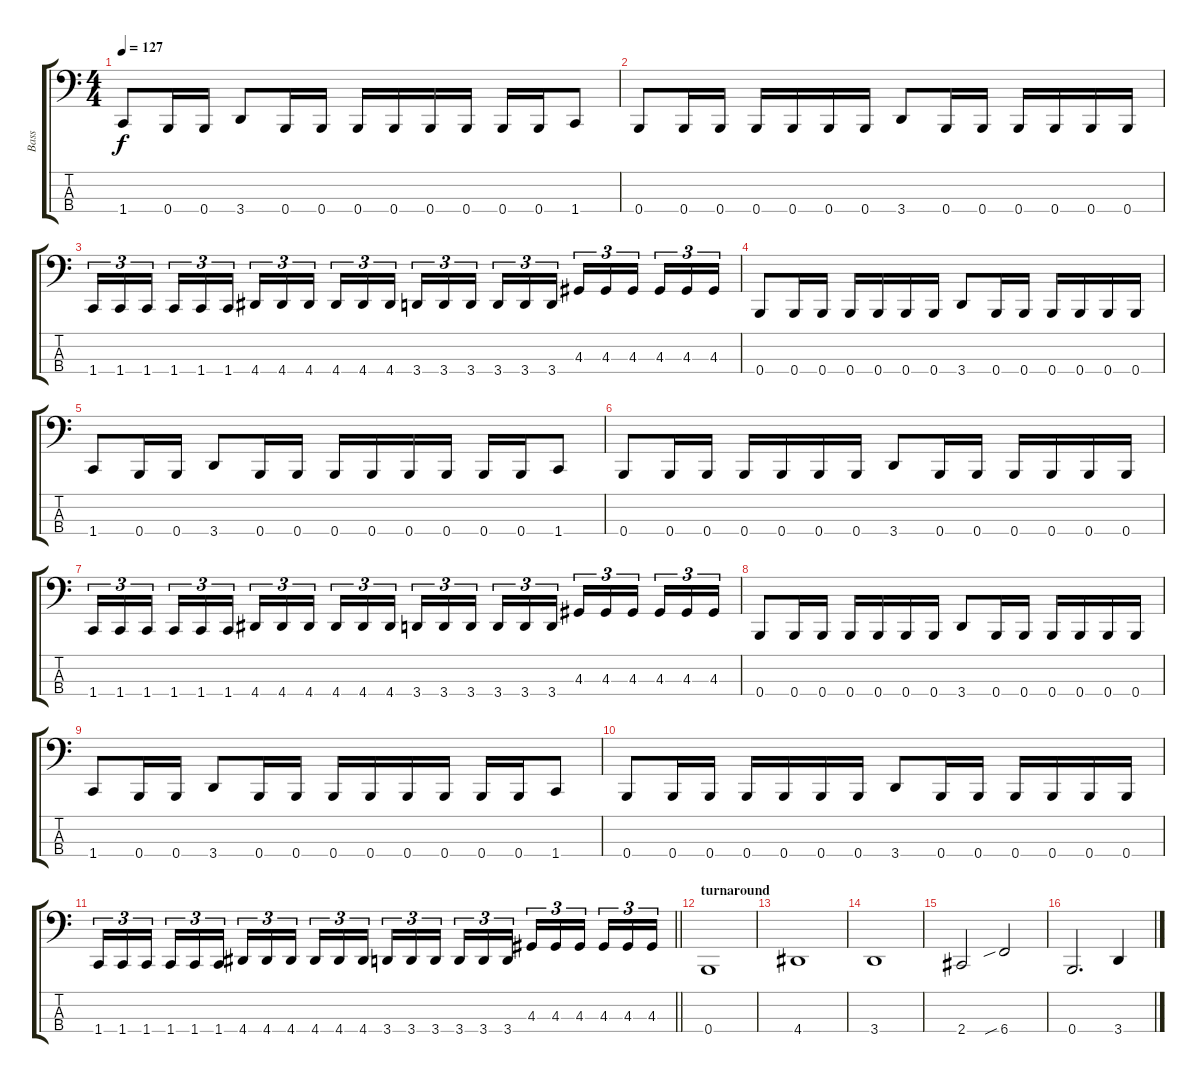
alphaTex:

\track ("Bass" "Bass") {instrument electricbassfinger}
\staff {score tabs}
\tuning (D2 A1 E1 B0) {hide}
\ts (4 4)
\tempo 127
\clef f4
\ks c
1.4.8{dy f} 0.4.16 0.4.16 3.4.8 0.4.16 0.4.16 0.4.16 0.4.16 0.4.16 0.4.16 0.4.16 0.4.16 1.4.8 |
0.4.8 0.4.16 0.4.16 0.4.16 0.4.16 0.4.16 0.4.16 3.4.8 0.4.16 0.4.16 0.4.16 0.4.16 0.4.16 0.4.16 |
1.4.16{tu (3 2)} 1.4.16{tu (3 2)} 1.4.16{tu (3 2) beam splitsecondary} 1.4.16{tu (3 2)} 1.4.16{tu (3 2)} 1.4.16{tu (3 2)} 4.4.16{tu (3 2)} 4.4.16{tu (3 2)} 4.4.16{tu (3 2) beam splitsecondary} 4.4.16{tu (3 2)} 4.4.16{tu (3 2)} 4.4.16{tu (3 2)} 3.4.16{tu (3 2)} 3.4.16{tu (3 2)} 3.4.16{tu (3 2) beam splitsecondary} 3.4.16{tu (3 2)} 3.4.16{tu (3 2)} 3.4.16{tu (3 2)} 4.3.16{tu (3 2)} 4.3.16{tu (3 2)} 4.3.16{tu (3 2) beam splitsecondary} 4.3.16{tu (3 2)} 4.3.16{tu (3 2)} 4.3.16{tu (3 2)} |
0.4.8 0.4.16 0.4.16 0.4.16 0.4.16 0.4.16 0.4.16 3.4.8 0.4.16 0.4.16 0.4.16 0.4.16 0.4.16 0.4.16 |
1.4.8 0.4.16 0.4.16 3.4.8 0.4.16 0.4.16 0.4.16 0.4.16 0.4.16 0.4.16 0.4.16 0.4.16 1.4.8 |
0.4.8 0.4.16 0.4.16 0.4.16 0.4.16 0.4.16 0.4.16 3.4.8 0.4.16 0.4.16 0.4.16 0.4.16 0.4.16 0.4.16 |
1.4.16{tu (3 2)} 1.4.16{tu (3 2)} 1.4.16{tu (3 2) beam splitsecondary} 1.4.16{tu (3 2)} 1.4.16{tu (3 2)} 1.4.16{tu (3 2)} 4.4.16{tu (3 2)} 4.4.16{tu (3 2)} 4.4.16{tu (3 2) beam splitsecondary} 4.4.16{tu (3 2)} 4.4.16{tu (3 2)} 4.4.16{tu (3 2)} 3.4.16{tu (3 2)} 3.4.16{tu (3 2)} 3.4.16{tu (3 2) beam splitsecondary} 3.4.16{tu (3 2)} 3.4.16{tu (3 2)} 3.4.16{tu (3 2)} 4.3.16{tu (3 2)} 4.3.16{tu (3 2)} 4.3.16{tu (3 2) beam splitsecondary} 4.3.16{tu (3 2)} 4.3.16{tu (3 2)} 4.3.16{tu (3 2)} |
0.4.8 0.4.16 0.4.16 0.4.16 0.4.16 0.4.16 0.4.16 3.4.8 0.4.16 0.4.16 0.4.16 0.4.16 0.4.16 0.4.16 |
1.4.8 0.4.16 0.4.16 3.4.8 0.4.16 0.4.16 0.4.16 0.4.16 0.4.16 0.4.16 0.4.16 0.4.16 1.4.8 |
0.4.8 0.4.16 0.4.16 0.4.16 0.4.16 0.4.16 0.4.16 3.4.8 0.4.16 0.4.16 0.4.16 0.4.16 0.4.16 0.4.16 |
\barLineRight lightlight
1.4.16{tu (3 2)} 1.4.16{tu (3 2)} 1.4.16{tu (3 2) beam splitsecondary} 1.4.16{tu (3 2)} 1.4.16{tu (3 2)} 1.4.16{tu (3 2)} 4.4.16{tu (3 2)} 4.4.16{tu (3 2)} 4.4.16{tu (3 2) beam splitsecondary} 4.4.16{tu (3 2)} 4.4.16{tu (3 2)} 4.4.16{tu (3 2)} 3.4.16{tu (3 2)} 3.4.16{tu (3 2)} 3.4.16{tu (3 2) beam splitsecondary} 3.4.16{tu (3 2)} 3.4.16{tu (3 2)} 3.4.16{tu (3 2)} 4.3.16{tu (3 2)} 4.3.16{tu (3 2)} 4.3.16{tu (3 2) beam splitsecondary} 4.3.16{tu (3 2)} 4.3.16{tu (3 2)} 4.3.16{tu (3 2)} |
\section ("" "turnaround")
0.4.1 |
4.4.1 |
3.4.1 |
2.4.2 6.4{sib}.2 |
0.4.2{d} 3.4.4
